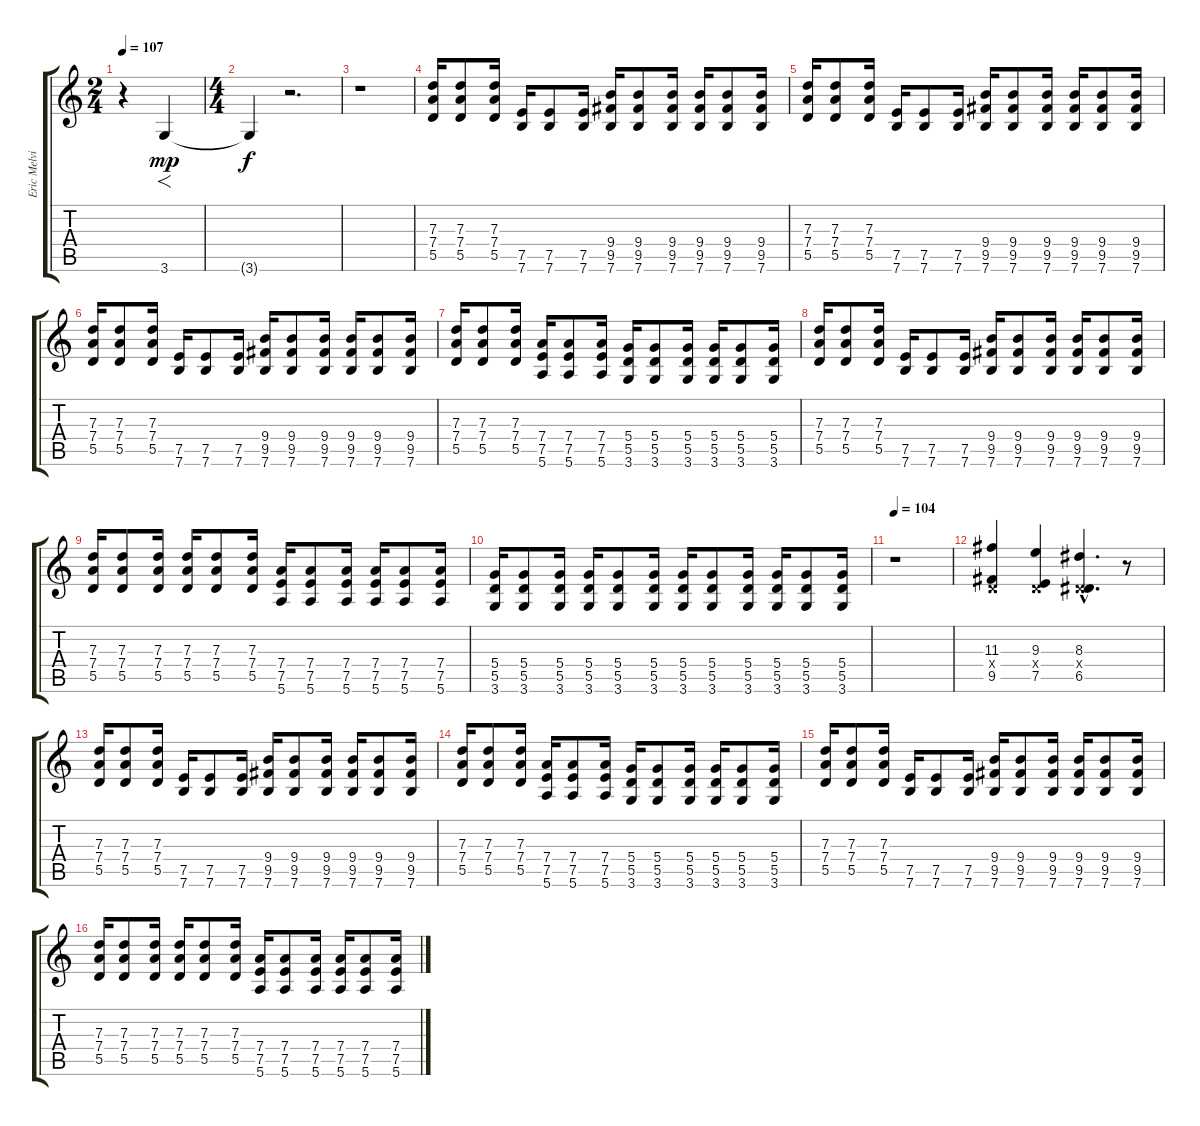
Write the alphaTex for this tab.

\track ("Eric Melvin - Guitar" "Eric Melvi") {instrument distortionguitar}
\staff {score tabs}
\tuning (E4 B3 G3 D3 A2 E2) {hide}
\ts (2 4)
\tempo 107
\clef g2
\ks c
r.4{dy mp instrument distortionguitar} 3.6.4{f} |
\ts (4 4)
3.6{t}.4{dy f volume 3} r.2{d volume 15} |
r.1 |
(7.3 7.4 5.5).16 (7.3 7.4 5.5).8 (7.3 7.4 5.5).16 (7.5 7.6).16 (7.5 7.6).8 (7.5 7.6).16 (9.4 9.5 7.6).16 (9.4 9.5 7.6).8 (9.4 9.5 7.6).16 (9.4 9.5 7.6).16 (9.4 9.5 7.6).8 (9.4 9.5 7.6).16 |
(7.3 7.4 5.5).16 (7.3 7.4 5.5).8 (7.3 7.4 5.5).16 (7.5 7.6).16 (7.5 7.6).8 (7.5 7.6).16 (9.4 9.5 7.6).16 (9.4 9.5 7.6).8 (9.4 9.5 7.6).16 (9.4 9.5 7.6).16 (9.4 9.5 7.6).8 (9.4 9.5 7.6).16 |
(7.3 7.4 5.5).16 (7.3 7.4 5.5).8 (7.3 7.4 5.5).16 (7.5 7.6).16 (7.5 7.6).8 (7.5 7.6).16 (9.4 9.5 7.6).16 (9.4 9.5 7.6).8 (9.4 9.5 7.6).16 (9.4 9.5 7.6).16 (9.4 9.5 7.6).8 (9.4 9.5 7.6).16 |
(7.3 7.4 5.5).16 (7.3 7.4 5.5).8 (7.3 7.4 5.5).16 (7.4 7.5 5.6).16 (7.4 7.5 5.6).8 (7.4 7.5 5.6).16 (5.4 5.5 3.6).16 (5.4 5.5 3.6).8 (5.4 5.5 3.6).16 (5.4 5.5 3.6).16 (5.4 5.5 3.6).8 (5.4 5.5 3.6).16 |
(7.3 7.4 5.5).16 (7.3 7.4 5.5).8 (7.3 7.4 5.5).16 (7.5 7.6).16 (7.5 7.6).8 (7.5 7.6).16 (9.4 9.5 7.6).16 (9.4 9.5 7.6).8 (9.4 9.5 7.6).16 (9.4 9.5 7.6).16 (9.4 9.5 7.6).8 (9.4 9.5 7.6).16 |
(7.3 7.4 5.5).16 (7.3 7.4 5.5).8 (7.3 7.4 5.5).16 (7.3 7.4 5.5).16 (7.3 7.4 5.5).8 (7.3 7.4 5.5).16 (7.4 7.5 5.6).16 (7.4 7.5 5.6).8 (7.4 7.5 5.6).16 (7.4 7.5 5.6).16 (7.4 7.5 5.6).8 (7.4 7.5 5.6).16 |
(5.4 5.5 3.6).16 (5.4 5.5 3.6).8 (5.4 5.5 3.6).16 (5.4 5.5 3.6).16 (5.4 5.5 3.6).8 (5.4 5.5 3.6).16 (5.4 5.5 3.6).16 (5.4 5.5 3.6).8 (5.4 5.5 3.6).16 (5.4 5.5 3.6).16 (5.4 5.5 3.6).8 (5.4 5.5 3.6).16 |
\tempo 104
r.1 |
(11.3 0.4{x} 9.5).4 (9.3 0.4{x} 7.5).4 (8.3{hac} 0.4{hac x} 6.5{hac}).4{d} r.8 |
(7.3 7.4 5.5).16 (7.3 7.4 5.5).8 (7.3 7.4 5.5).16 (7.5 7.6).16 (7.5 7.6).8 (7.5 7.6).16 (9.4 9.5 7.6).16 (9.4 9.5 7.6).8 (9.4 9.5 7.6).16 (9.4 9.5 7.6).16 (9.4 9.5 7.6).8 (9.4 9.5 7.6).16 |
(7.3 7.4 5.5).16 (7.3 7.4 5.5).8 (7.3 7.4 5.5).16 (7.4 7.5 5.6).16 (7.4 7.5 5.6).8 (7.4 7.5 5.6).16 (5.4 5.5 3.6).16 (5.4 5.5 3.6).8 (5.4 5.5 3.6).16 (5.4 5.5 3.6).16 (5.4 5.5 3.6).8 (5.4 5.5 3.6).16 |
(7.3 7.4 5.5).16 (7.3 7.4 5.5).8 (7.3 7.4 5.5).16 (7.5 7.6).16 (7.5 7.6).8 (7.5 7.6).16 (9.4 9.5 7.6).16 (9.4 9.5 7.6).8 (9.4 9.5 7.6).16 (9.4 9.5 7.6).16 (9.4 9.5 7.6).8 (9.4 9.5 7.6).16 |
(7.3 7.4 5.5).16 (7.3 7.4 5.5).8 (7.3 7.4 5.5).16 (7.3 7.4 5.5).16 (7.3 7.4 5.5).8 (7.3 7.4 5.5).16 (7.4 7.5 5.6).16 (7.4 7.5 5.6).8 (7.4 7.5 5.6).16 (7.4 7.5 5.6).16 (7.4 7.5 5.6).8 (7.4 7.5 5.6).16
